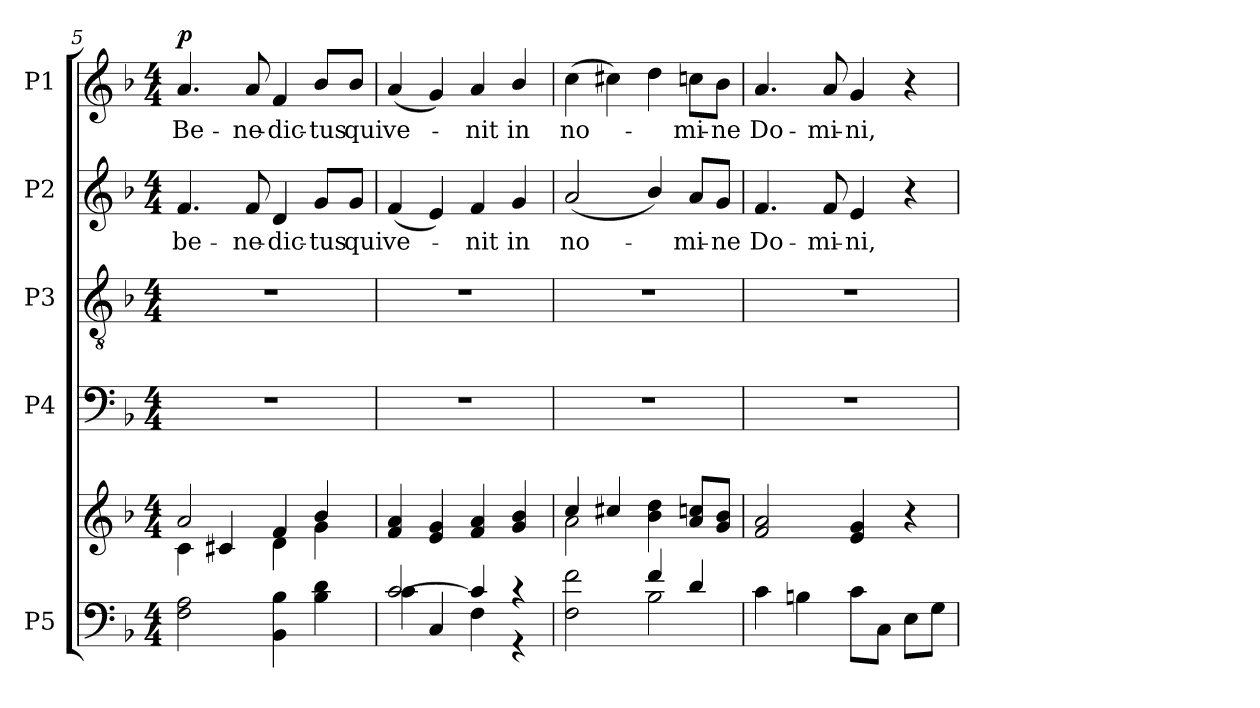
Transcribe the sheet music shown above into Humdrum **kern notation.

**kern	**kern	**kern	**kern	**kern	**text	**kern	**text	**dynam
*part5	*part5	*part4	*part3	*part2	*part2	*part1	*part1	*part1
*staff6	*staff5	*staff4	*staff3	*staff2	*staff2	*staff1	*staff1	*staff1
*I"P5	*	*I"P4	*I"P3	*I"P2	*	*I"P1	*	*
!!LO:LB:g=z
*clefF4	*clefG2	*clefF4	*clefGv2	*clefG2	*	*clefG2	*	*
*	*	*	*ITrd7c12	*	*	*	*	*
*k[b-]	*k[b-]	*k[b-]	*k[b-]	*k[b-]	*	*k[b-]	*	*
*F:	*F:	*F:	*F:	*F:	*	*F:	*	*
*M4/4	*M4/4	*M4/4	*M4/4	*M4/4	*	*M4/4	*	*
=5	=5	=5	=5	=5	=5	=5	=5	=5
*	*^	*	*	*	*	*	*	*
!	!	!	!	!	!	!LO:LY:b:color=#000000	!	!	!
!	!	!	!	!	!	!	!	!LO:LY:b:color=#000000	!
2Fi\ 2Ai	2ai/	4ci\	1r	1r	4.fi/	be-	4.ai/	Be-	p
.	.	4c#Xi/	.	.	.	.	.	.	.
!	!	!	!	!	!	!LO:LY:b:color=#000000	!	!	!
!	!	!	!	!	!	!	!	!LO:LY:b:color=#000000	!
.	.	.	.	.	8fi/	-ne-	8ai/	-ne-	.
!	!	!	!	!	!	!LO:LY:b:color=#000000	!	!	!
!	!	!	!	!	!	!	!	!LO:LY:b:color=#000000	!
4BB-i\ 4B-i	4fi/	4di\	.	.	4di/	-dic-	4fi/	-dic-	.
!	!	!	!	!	!	!LO:LY:b:color=#000000	!	!	!
!	!	!	!	!	!	!	!	!LO:LY:b:color=#000000	!
4B-i\ 4di	4b-i/	4gi\	.	.	8gi/L	-tus	8b-i/L	-tus	.
!	!	!	!	!	!	!LO:LY:b:color=#000000	!	!	!
!	!	!	!	!	!	!	!	!LO:LY:b:color=#000000	!
.	.	.	.	.	8gi/J	qui	8b-i/J	qui	.
*	*v	*v	*	*	*	*	*	*	*
=6	=6	=6	=6	=6	=6	=6	=6	=6
*^	*	*	*	*	*	*	*	*
!	!	!	!	!	!	!LO:LY:b:color=#000000	!	!	!
!	!	!	!	!	!	!	!	!LO:LY:b:color=#000000	!
[2ci/	4ci\	4fi/ 4ai	1r	1r	(4fi/	ve-	(4ai/	ve-	.
.	4Ci/	4ei/ 4gi	.	.	4ei/)	.	4gi/)	.	.
!	!	!	!	!	!	!LO:LY:b:color=#000000	!	!	!
!	!	!	!	!	!	!	!	!LO:LY:b:color=#000000	!
4ci/]	4Fi\	4fi/ 4ai	.	.	4fi/	-nit	4ai/	-nit	.
!	!	!	!	!	!	!LO:LY:b:color=#000000	!	!	!
!	!	!	!	!	!	!	!	!LO:LY:b:color=#000000	!
4r	4r	4gi/ 4b-i	.	.	4gi/	in	4b-i/	in	.
=7	=7	=7	=7	=7	=7	=7	=7	=7	=7
*	*	*^	*	*	*	*	*	*	*
!	!	!	!	!	!	!	!LO:LY:b:color=#000000	!	!	!
!	!	!	!	!	!	!	!	!	!LO:LY:b:color=#000000	!
2Fi\ 2fi	2ryy	4cci/	2ai\	1r	1r	(2ai/	no-	(4cci\	no-	.
.	.	4cc#Xi/	.	.	.	.	.	4cc#Xi\)	.	.
4fi/	2B-i\	4b-i\ 4ddi	2ryy	.	.	4b-i/)	.	4ddi\	.	.
!	!	!	!	!	!	!	!LO:LY:b:color=#000000	!	!	!
!	!	!	!	!	!	!	!	!	!LO:LY:b:color=#000000	!
4di/	.	8ai/ 8ccni/L	.	.	.	8ai/L	-mi-	8ccni\L	-mi-	.
!	!	!	!	!	!	!	!LO:LY:b:color=#000000	!	!	!
!	!	!	!	!	!	!	!	!	!LO:LY:b:color=#000000	!
.	.	8gi/ 8b-i/J	.	.	.	8gi/J	-ne	8b-i\J	-ne	.
*v	*v	*	*	*	*	*	*	*	*	*
*	*v	*v	*	*	*	*	*	*	*
=8	=8	=8	=8	=8	=8	=8	=8	=8
!	!	!	!	!	!LO:LY:b:color=#000000	!	!	!
!	!	!	!	!	!	!	!LO:LY:b:color=#000000	!
4ci\	2fi/ 2ai	1r	1r	4.fi/	Do-	4.ai/	Do-	.
4Bni\	.	.	.	.	.	.	.	.
!	!	!	!	!	!LO:LY:b:color=#000000	!	!	!
!	!	!	!	!	!	!	!LO:LY:b:color=#000000	!
.	.	.	.	8fi/	-mi-	8ai/	-mi-	.
!	!	!	!	!	!LO:LY:b:color=#000000	!	!	!
!	!	!	!	!	!	!	!LO:LY:b:color=#000000	!
8ci\L	4ei/ 4gi	.	.	4ei/	-ni,	4gi/	-ni,	.
8Ci\J	.	.	.	.	.	.	.	.
8Ei\L	4r	.	.	4r	.	4r	.	.
8Gi\J	.	.	.	.	.	.	.	.
=	=	=	=	=	=	=	=	=
*-	*-	*-	*-	*-	*-	*-	*-	*-
